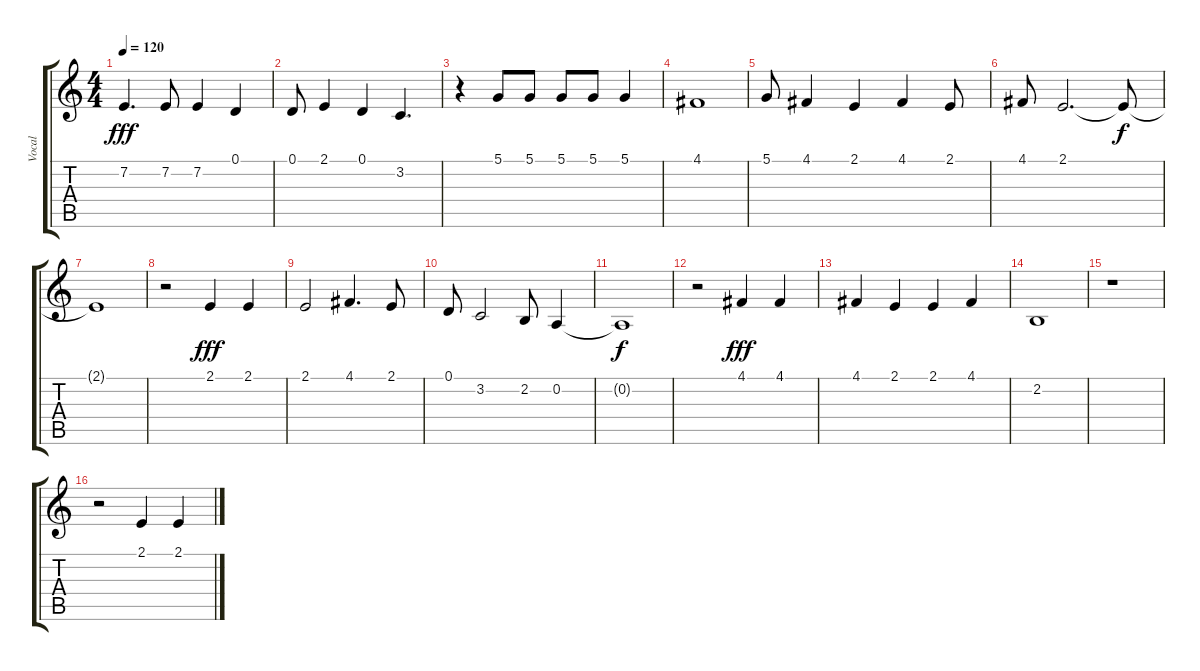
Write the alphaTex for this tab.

\track ("Vocal" "Vocal") {instrument brightacousticpiano}
\staff {score tabs}
\tuning (D4 A3 F3 C3 G2 D2) {hide}
\ts (4 4)
\tempo 120
\clef g2
\ks c
7.2.4{d dy fff} 7.2.8 7.2.4 0.1.4 |
0.1.8 2.1.4 0.1.4 3.2.4{d} |
r.4 5.1.8 5.1.8 5.1.8 5.1.8 5.1.4 |
4.1.1 |
5.1.8 4.1.4 2.1.4 4.1.4 2.1.8 |
4.1.8 2.1.2{d} 2.1{t}.8{dy f} |
2.1{t}.1 |
r.2 2.1.4{dy fff} 2.1.4 |
2.1.2 4.1.4{d} 2.1.8 |
0.1.8 3.2.2 2.2.8 0.2.4 |
0.2{t}.1{dy f} |
r.2 4.1.4{dy fff} 4.1.4 |
4.1.4 2.1.4 2.1.4 4.1.4 |
2.2.1 |
r.1 |
r.2 2.1.4 2.1.4
